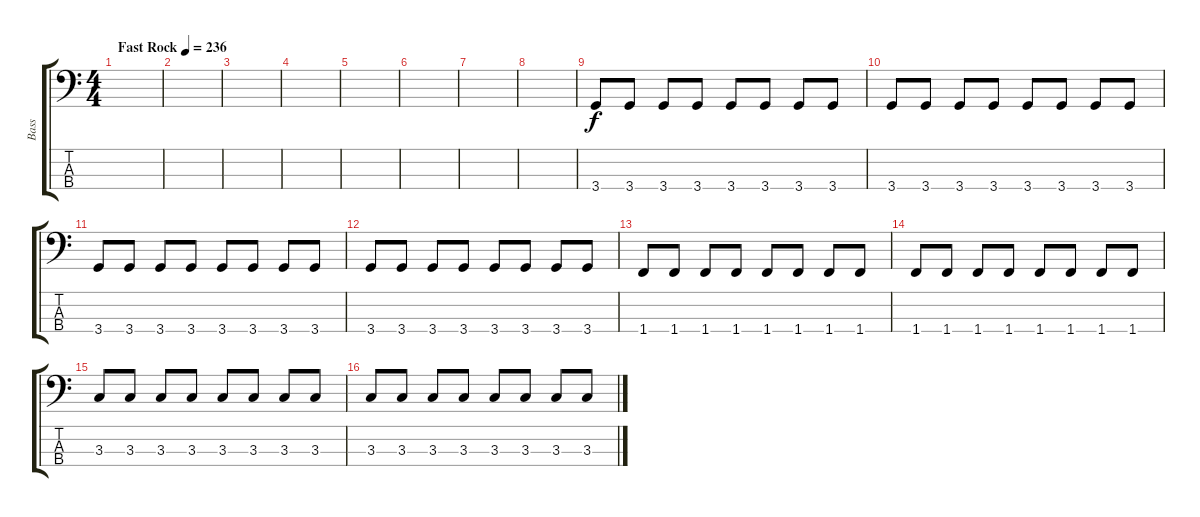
\track ("Bass" "Bass") {instrument electricbassfinger}
\staff {score tabs}
\tuning (G2 D2 A1 E1) {hide}
\ts (4 4)
\tempo (236 "Fast Rock")
\clef f4
\ks c
|
|
|
|
|
|
|
|
3.4.8 3.4.8 3.4.8 3.4.8 3.4.8 3.4.8 3.4.8 3.4.8 |
3.4.8 3.4.8 3.4.8 3.4.8 3.4.8 3.4.8 3.4.8 3.4.8 |
3.4.8 3.4.8 3.4.8 3.4.8 3.4.8 3.4.8 3.4.8 3.4.8 |
3.4.8 3.4.8 3.4.8 3.4.8 3.4.8 3.4.8 3.4.8 3.4.8 |
1.4.8 1.4.8 1.4.8 1.4.8 1.4.8 1.4.8 1.4.8 1.4.8 |
1.4.8 1.4.8 1.4.8 1.4.8 1.4.8 1.4.8 1.4.8 1.4.8 |
3.3.8 3.3.8 3.3.8 3.3.8 3.3.8 3.3.8 3.3.8 3.3.8 |
3.3.8 3.3.8 3.3.8 3.3.8 3.3.8 3.3.8 3.3.8 3.3.8
